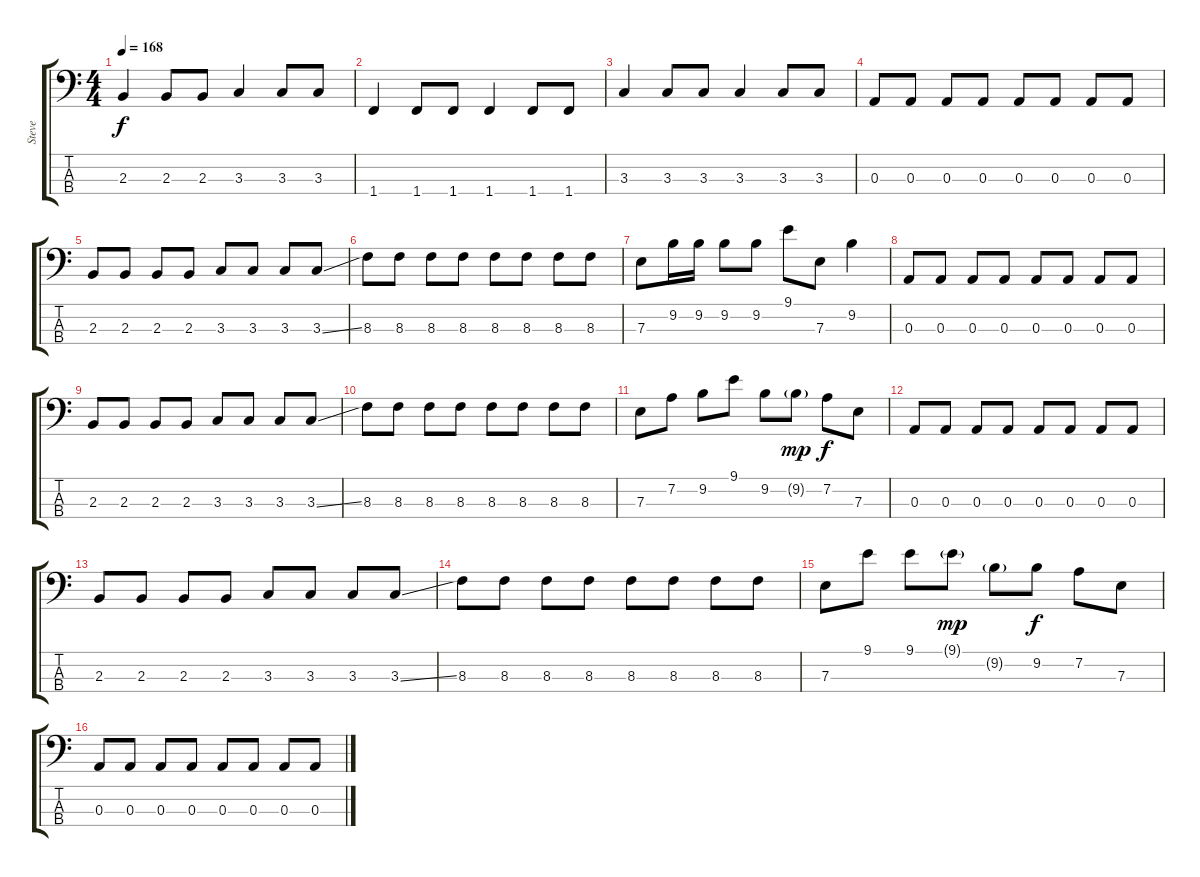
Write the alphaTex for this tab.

\track ("Steve" "Steve") {instrument electricbassfinger}
\staff {score tabs}
\tuning (G2 D2 A1 E1) {hide}
\ts (4 4)
\tempo 168
\clef f4
\ks c
2.3.4{dy f} 2.3.8 2.3.8 3.3.4 3.3.8 3.3.8 |
1.4.4 1.4.8 1.4.8 1.4.4 1.4.8 1.4.8 |
3.3.4 3.3.8 3.3.8 3.3.4 3.3.8 3.3.8 |
0.3.8 0.3.8 0.3.8 0.3.8 0.3.8 0.3.8 0.3.8 0.3.8 |
2.3.8 2.3.8 2.3.8 2.3.8 3.3.8 3.3.8 3.3.8 3.3{ss}.8 |
8.3.8 8.3.8 8.3.8 8.3.8 8.3.8 8.3.8 8.3.8 8.3.8 |
7.3.8 9.2.16 9.2.16 9.2.8 9.2.8 9.1.8 7.3.8 9.2.4 |
0.3.8 0.3.8 0.3.8 0.3.8 0.3.8 0.3.8 0.3.8 0.3.8 |
2.3.8 2.3.8 2.3.8 2.3.8 3.3.8 3.3.8 3.3.8 3.3{ss}.8 |
8.3.8 8.3.8 8.3.8 8.3.8 8.3.8 8.3.8 8.3.8 8.3.8 |
7.3.8 7.2.8 9.2.8 9.1.8 9.2.8 9.2{g}.8{dy mp} 7.2.8{dy f} 7.3.8 |
0.3.8 0.3.8 0.3.8 0.3.8 0.3.8 0.3.8 0.3.8 0.3.8 |
2.3.8 2.3.8 2.3.8 2.3.8 3.3.8 3.3.8 3.3.8 3.3{ss}.8 |
8.3.8 8.3.8 8.3.8 8.3.8 8.3.8 8.3.8 8.3.8 8.3.8 |
7.3.8 9.1.8 9.1.8 9.1{g}.8{dy mp} 9.2{g}.8 9.2.8{dy f} 7.2.8 7.3.8 |
0.3.8 0.3.8 0.3.8 0.3.8 0.3.8 0.3.8 0.3.8 0.3.8
